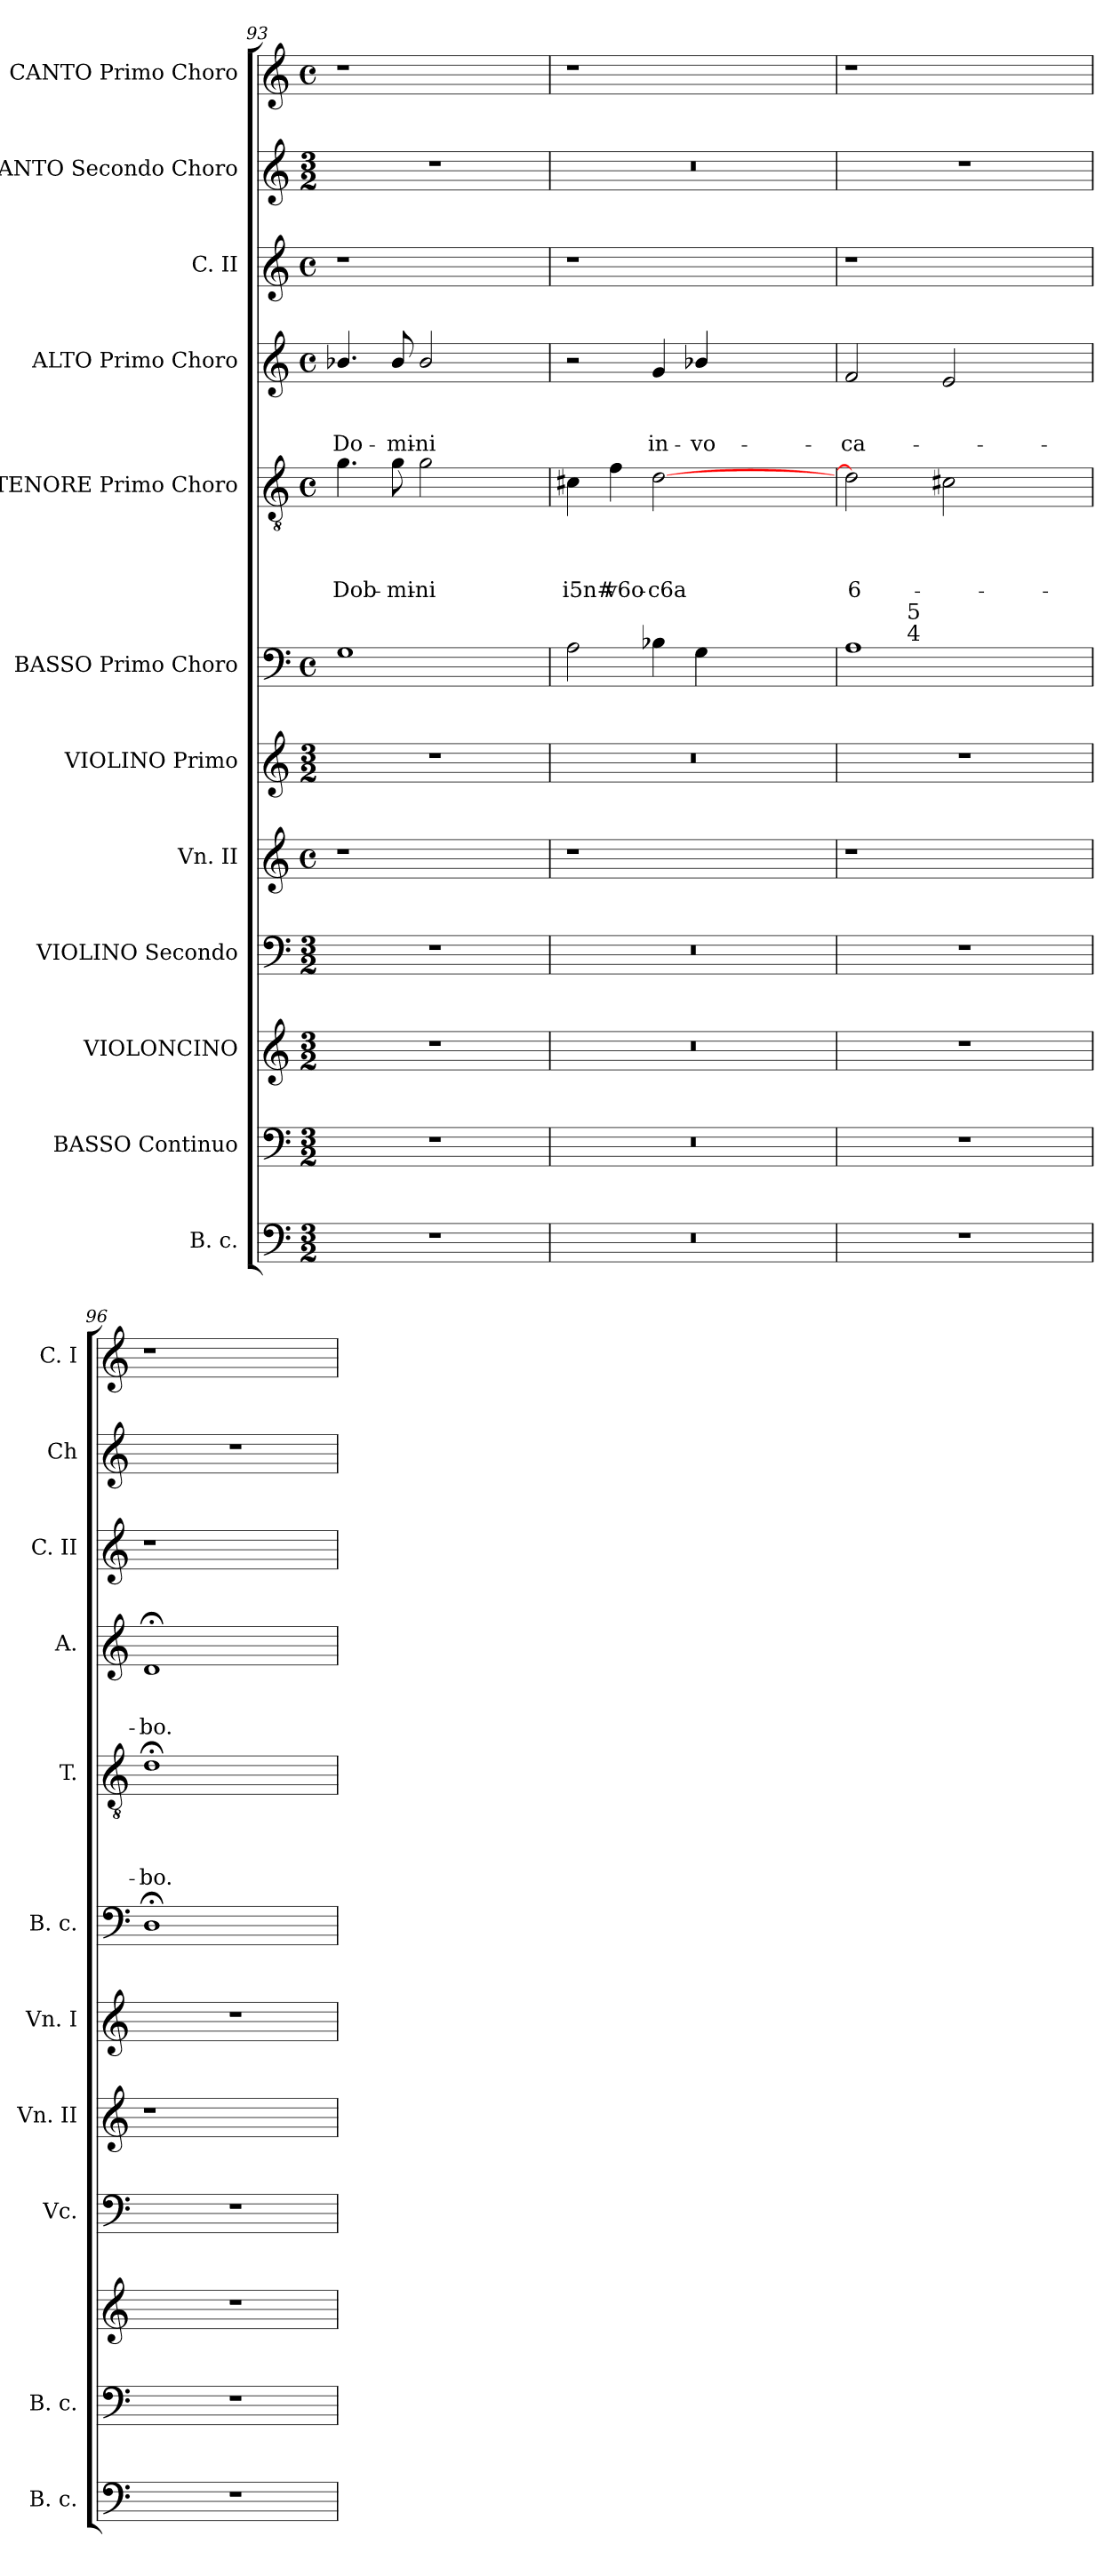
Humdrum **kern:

**kern	**kern	**kern	**kern	**kern	**kern	**kern	**kern	**text	**text	**text	**text	**kern	**text	**text	**text	**kern	**kern	**kern
*part12	*part11	*part10	*part9	*part8	*part7	*part6	*part5	*part5	*part5	*part5	*part5	*part4	*part4	*part4	*part4	*part3	*part2	*part1
*staff12	*staff11	*staff10	*staff9	*staff8	*staff7	*staff6	*staff5	*staff5	*staff5	*staff5	*staff5	*staff4	*staff4	*staff4	*staff4	*staff3	*staff2	*staff1
*I"B. c.	*I"BASSO Continuo	*I"VIOLONCINO	*I"VIOLINO Secondo	*I"Vn. II	*I"VIOLINO Primo	*I"BASSO Primo Choro	*I"TENORE Primo Choro	*	*	*	*	*I"ALTO Primo Choro	*	*	*	*I"C. II	*I"CANTO Secondo Choro	*I"CANTO Primo Choro
*I'B. c.	*I'B. c.	*	*I'Vc.	*I'Vn. II	*I'Vn. I	*I'B. c.	*I'T.	*	*	*	*	*I'A.	*	*	*	*I'C. II	*I'Ch	*I'C. I
*clefF4	*clefF4	*clefG2	*clefF4	*clefG2	*clefG2	*clefF4	*clefGv2	*	*	*	*	*clefG2	*	*	*	*clefG2	*clefG2	*clefG2
*	*ITrd7c12	*	*	*	*	*	*	*	*	*	*	*	*	*	*	*	*	*
*k[]	*k[]	*k[]	*k[]	*k[]	*k[]	*k[]	*k[]	*	*	*	*	*k[]	*	*	*	*k[]	*k[]	*k[]
*C:	*C:	*C:	*C:	*C:	*C:	*C:	*C:	*	*	*	*	*C:	*	*	*	*C:	*C:	*C:
*M3/2	*M3/2	*M3/2	*M3/2	*M4/4	*M3/2	*M4/4	*M4/4	*	*	*	*	*M4/4	*	*	*	*M4/4	*M3/2	*M4/4
*	*	*	*	*met(c)	*	*met(c)	*met(c)	*	*	*	*	*met(c)	*	*	*	*met(c)	*	*met(c)
=93	=93	=93	=93	=93	=93	=93	=93	=93	=93	=93	=93	=93	=93	=93	=93	=93	=93	=93
!	!	!	!	!	!	!	!	!	!	!	!LO:LY:b	!	!	!	!LO:LY:b	!	!	!
1.r	1.r	1.r	1.r	1r	1.r	1G	4.g\	.	.	.	Dob-	4.b-X/	.	.	Do-	1r	1.r	1r
!	!	!	!	!	!	!	!	!	!	!	!LO:LY:b	!	!	!	!LO:LY:b	!	!	!
.	.	.	.	.	.	.	8g\	.	.	.	-mi-	8b-/	.	.	-mi-	.	.	.
!	!	!	!	!	!	!	!	!	!	!	!LO:LY:b:rj	!	!	!	!LO:LY:b:rj	!	!	!
.	.	.	.	.	.	.	2g\	.	.	.	-ni	2b-/	.	.	-ni	.	.	.
.	.	.	.	2ryy	.	2ryy	2ryy	.	.	.	.	2ryy	.	.	.	2ryy	.	2ryy
=94	=94	=94	=94	=94	=94	=94	=94	=94	=94	=94	=94	=94	=94	=94	=94	=94	=94	=94
!	!	!	!	!	!	!	!	!	!	!	!LO:LY:b:rj	!	!	!	!	!	!	!
1.r	1.r	1.r	1.r	1r	1.r	2A\	4c#X\	.	.	.	i5n#-	2r	.	.	.	1r	1.r	1r
!	!	!	!	!	!	!	!	!	!	!	!LO:LY:b	!	!	!	!	!	!	!
.	.	.	.	.	.	.	4f\	.	.	.	-v6o-	.	.	.	.	.	.	.
!	!	!	!	!	!	!	!	!	!	!	!LO:LY:b	!	!	!	!LO:LY:b	!	!	!
.	.	.	.	.	.	4B-X\	[>2d\	.	.	.	-c6a	4g/	.	.	in-	.	.	.
!	!	!	!	!	!	!	!	!	!	!	!	!	!	!	!LO:LY:b	!	!	!
.	.	.	.	.	.	4G\	.	.	.	.	.	4b-X/	.	.	-vo-	.	.	.
.	.	.	.	2ryy	.	2ryy	2ryy	.	.	.	.	2ryy	.	.	.	2ryy	.	2ryy
=95	=95	=95	=95	=95	=95	=95	=95	=95	=95	=95	=95	=95	=95	=95	=95	=95	=95	=95
!	!	!	!	!	!	!	!	!	!	!	!LO:LY:b:rj	!	!	!	!LO:LY:b	!	!	!
*	*	*	*	*	*	*^	*	*	*	*	*	*	*	*	*	*	*	*
1.r	1.r	1.r	1.r	1r	1.r	1A>	4ryy	2d\]	.	.	.	6-	2f/	.	.	-ca-	1r	1.r	1r
.	.	.	.	.	.	.	16ryy	.	.	.	.	.	.	.	.	.	.	.	.
!	!	!	!	!	!	!	!LO:TX:a:t=4	!	!	!	!	!	!	!	!	!	!	!	!
!	!	!	!	!	!	!	!LO:TX:a:t=5	!	!	!	!	!	!	!	!	!	!	!	!
.	.	.	.	.	.	.	1ryy	.	.	.	.	.	.	.	.	.	.	.	.
.	.	.	.	.	.	.	.	2c#X>\	.	.	.	.	2e/	.	.	.	.	.	.
.	.	.	.	2ryy	.	2ryy	.	2ryy	.	.	.	.	2ryy	.	.	.	2ryy	.	2ryy
.	.	.	.	.	.	.	8.ryy	.	.	.	.	.	.	.	.	.	.	.	.
=96	=96	=96	=96	=96	=96	=96	=96	=96	=96	=96	=96	=96	=96	=96	=96	=96	=96	=96	=96
!	!	!	!	!	!	!	!	!	!	!	!	!LO:LY:b	!	!	!	!LO:LY:b	!	!	!
*	*	*	*	*	*	*v	*v	*	*	*	*	*	*	*	*	*	*	*	*
1.r	1.r	1.r	1.r	1r	1.r	1D;<	1d;<	.	.	.	-bo.	1d;	.	.	-bo.	1r	1.r	1r
.	.	.	.	2ryy	.	2ryy	2ryy	.	.	.	.	2ryy	.	.	.	2ryy	.	2ryy
=	=	=	=	=	=	=	=	=	=	=	=	=	=	=	=	=	=	=
*-	*-	*-	*-	*-	*-	*-	*-	*-	*-	*-	*-	*-	*-	*-	*-	*-	*-	*-
